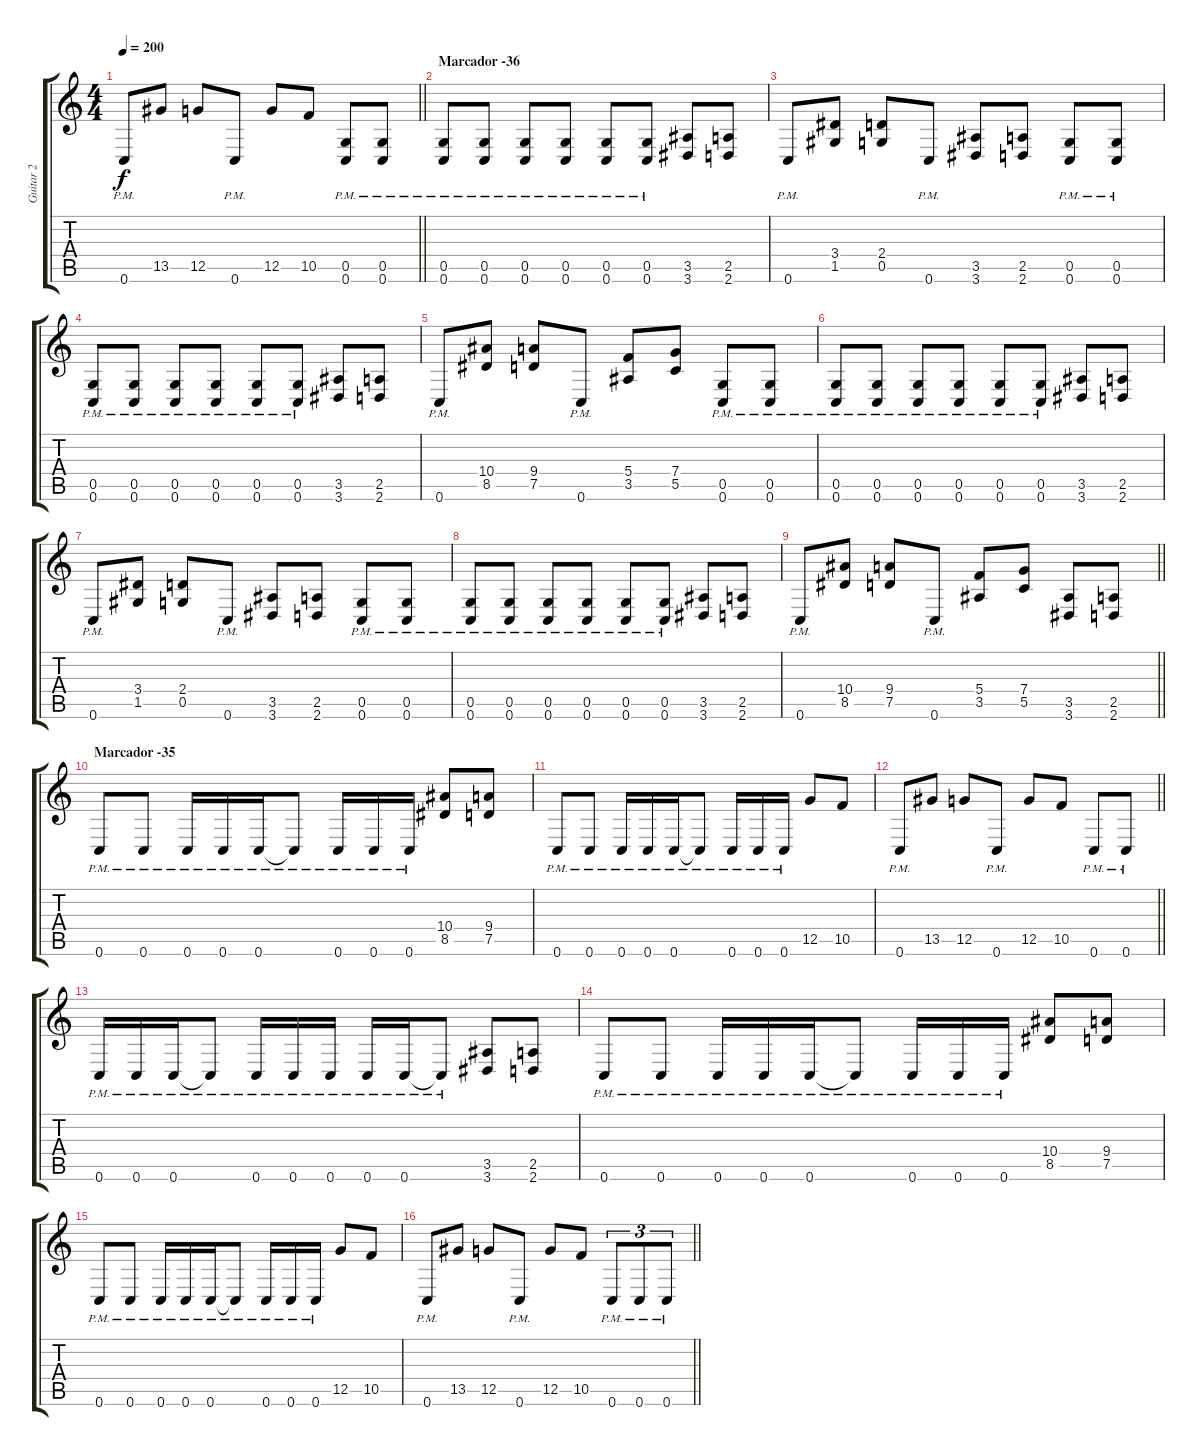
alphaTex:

\track ("Guitar 2" "Guitar 2") {instrument distortionguitar}
\staff {score tabs}
\tuning (D4 A3 F3 C3 G2 C2) {hide}
\ts (4 4)
\tempo 200
\clef g2
\barLineRight lightlight
\ks c
0.6{pm}.8{dy f} 13.5.8 12.5.8 0.6{pm}.8 12.5.8 10.5.8 (0.5{pm} 0.6{pm}).8 (0.5{pm} 0.6{pm}).8 |
\section ("" "Marcador -36")
(0.5{pm} 0.6{pm}).8 (0.5{pm} 0.6{pm}).8 (0.5{pm} 0.6{pm}).8 (0.5{pm} 0.6{pm}).8 (0.5{pm} 0.6{pm}).8 (0.5{pm} 0.6{pm}).8 (3.5 3.6).8 (2.5 2.6).8 |
0.6{pm}.8 (3.4 1.5).8 (2.4 0.5).8 0.6{pm}.8 (3.5 3.6).8 (2.5 2.6).8 (0.5{pm} 0.6{pm}).8 (0.5{pm} 0.6{pm}).8 |
(0.5{pm} 0.6{pm}).8 (0.5{pm} 0.6{pm}).8 (0.5{pm} 0.6{pm}).8 (0.5{pm} 0.6{pm}).8 (0.5{pm} 0.6{pm}).8 (0.5{pm} 0.6{pm}).8 (3.5 3.6).8 (2.5 2.6).8 |
0.6{pm}.8 (10.4 8.5).8 (9.4 7.5).8 0.6{pm}.8 (5.4 3.5).8 (7.4 5.5).8 (0.5{pm} 0.6{pm}).8 (0.5{pm} 0.6{pm}).8 |
(0.5{pm} 0.6{pm}).8 (0.5{pm} 0.6{pm}).8 (0.5{pm} 0.6{pm}).8 (0.5{pm} 0.6{pm}).8 (0.5{pm} 0.6{pm}).8 (0.5{pm} 0.6{pm}).8 (3.5 3.6).8 (2.5 2.6).8 |
0.6{pm}.8 (3.4 1.5).8 (2.4 0.5).8 0.6{pm}.8 (3.5 3.6).8 (2.5 2.6).8 (0.5{pm} 0.6{pm}).8 (0.5{pm} 0.6{pm}).8 |
(0.5{pm} 0.6{pm}).8 (0.5{pm} 0.6{pm}).8 (0.5{pm} 0.6{pm}).8 (0.5{pm} 0.6{pm}).8 (0.5{pm} 0.6{pm}).8 (0.5{pm} 0.6{pm}).8 (3.5 3.6).8 (2.5 2.6).8 |
\barLineRight lightlight
0.6{pm}.8 (10.4 8.5).8 (9.4 7.5).8 0.6{pm}.8 (5.4 3.5).8 (7.4 5.5).8 (3.5 3.6).8 (2.5 2.6).8 |
\section ("" "Marcador -35")
0.6{pm}.8 0.6{pm}.8 0.6{pm}.16 0.6{pm}.16 0.6{pm}.16 0.6{pm t}.8 0.6{pm}.16 0.6{pm}.16 0.6{pm}.16 (10.4 8.5).8 (9.4 7.5).8 |
0.6{pm}.8 0.6{pm}.8 0.6{pm}.16 0.6{pm}.16 0.6{pm}.16 0.6{pm t}.8 0.6{pm}.16 0.6{pm}.16 0.6{pm}.16 12.5.8 10.5.8 |
\barLineRight lightlight
0.6{pm}.8 13.5.8 12.5.8 0.6{pm}.8 12.5.8 10.5.8 0.6{pm}.8 0.6{pm}.8 |
0.6{pm}.16 0.6{pm}.16 0.6{pm}.16 0.6{pm t}.8 0.6{pm}.16 0.6{pm}.16 0.6{pm}.16 0.6{pm}.16 0.6{pm}.16 0.6{pm t}.8 (3.5 3.6).8 (2.5 2.6).8 |
0.6{pm}.8 0.6{pm}.8 0.6{pm}.16 0.6{pm}.16 0.6{pm}.16 0.6{pm t}.8 0.6{pm}.16 0.6{pm}.16 0.6{pm}.16 (10.4 8.5).8 (9.4 7.5).8 |
0.6{pm}.8 0.6{pm}.8 0.6{pm}.16 0.6{pm}.16 0.6{pm}.16 0.6{pm t}.8 0.6{pm}.16 0.6{pm}.16 0.6{pm}.16 12.5.8 10.5.8 |
\barLineRight lightlight
0.6{pm}.8 13.5.8 12.5.8 0.6{pm}.8 12.5.8 10.5.8 0.6{pm}.8{tu (3 2)} 0.6{pm}.8{tu (3 2)} 0.6{pm}.8{tu (3 2)}
